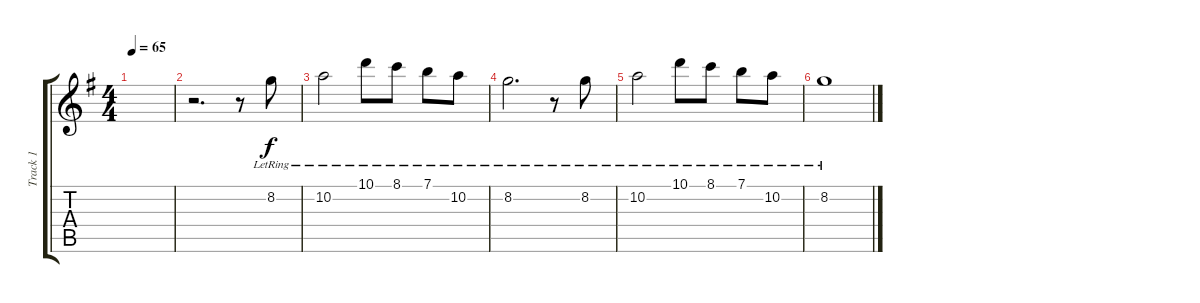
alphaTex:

\track ("Track 1" "Track 1") {instrument acousticguitarnylon}
\staff {score tabs}
\tuning (E4 B3 G3 D3 A2 E2) {hide}
\ts (4 4)
\tempo 65
\clef g2
\ks g
|
r.2{d} r.8 8.2{lr}.8 |
10.2{lr}.2 10.1{lr}.8 8.1{lr}.8 7.1{lr}.8 10.2{lr}.8 |
8.2{lr}.2{d} r.8 8.2{lr}.8 |
10.2{lr}.2 10.1{lr}.8 8.1{lr}.8 7.1{lr}.8 10.2{lr}.8 |
8.2{lr}.1
